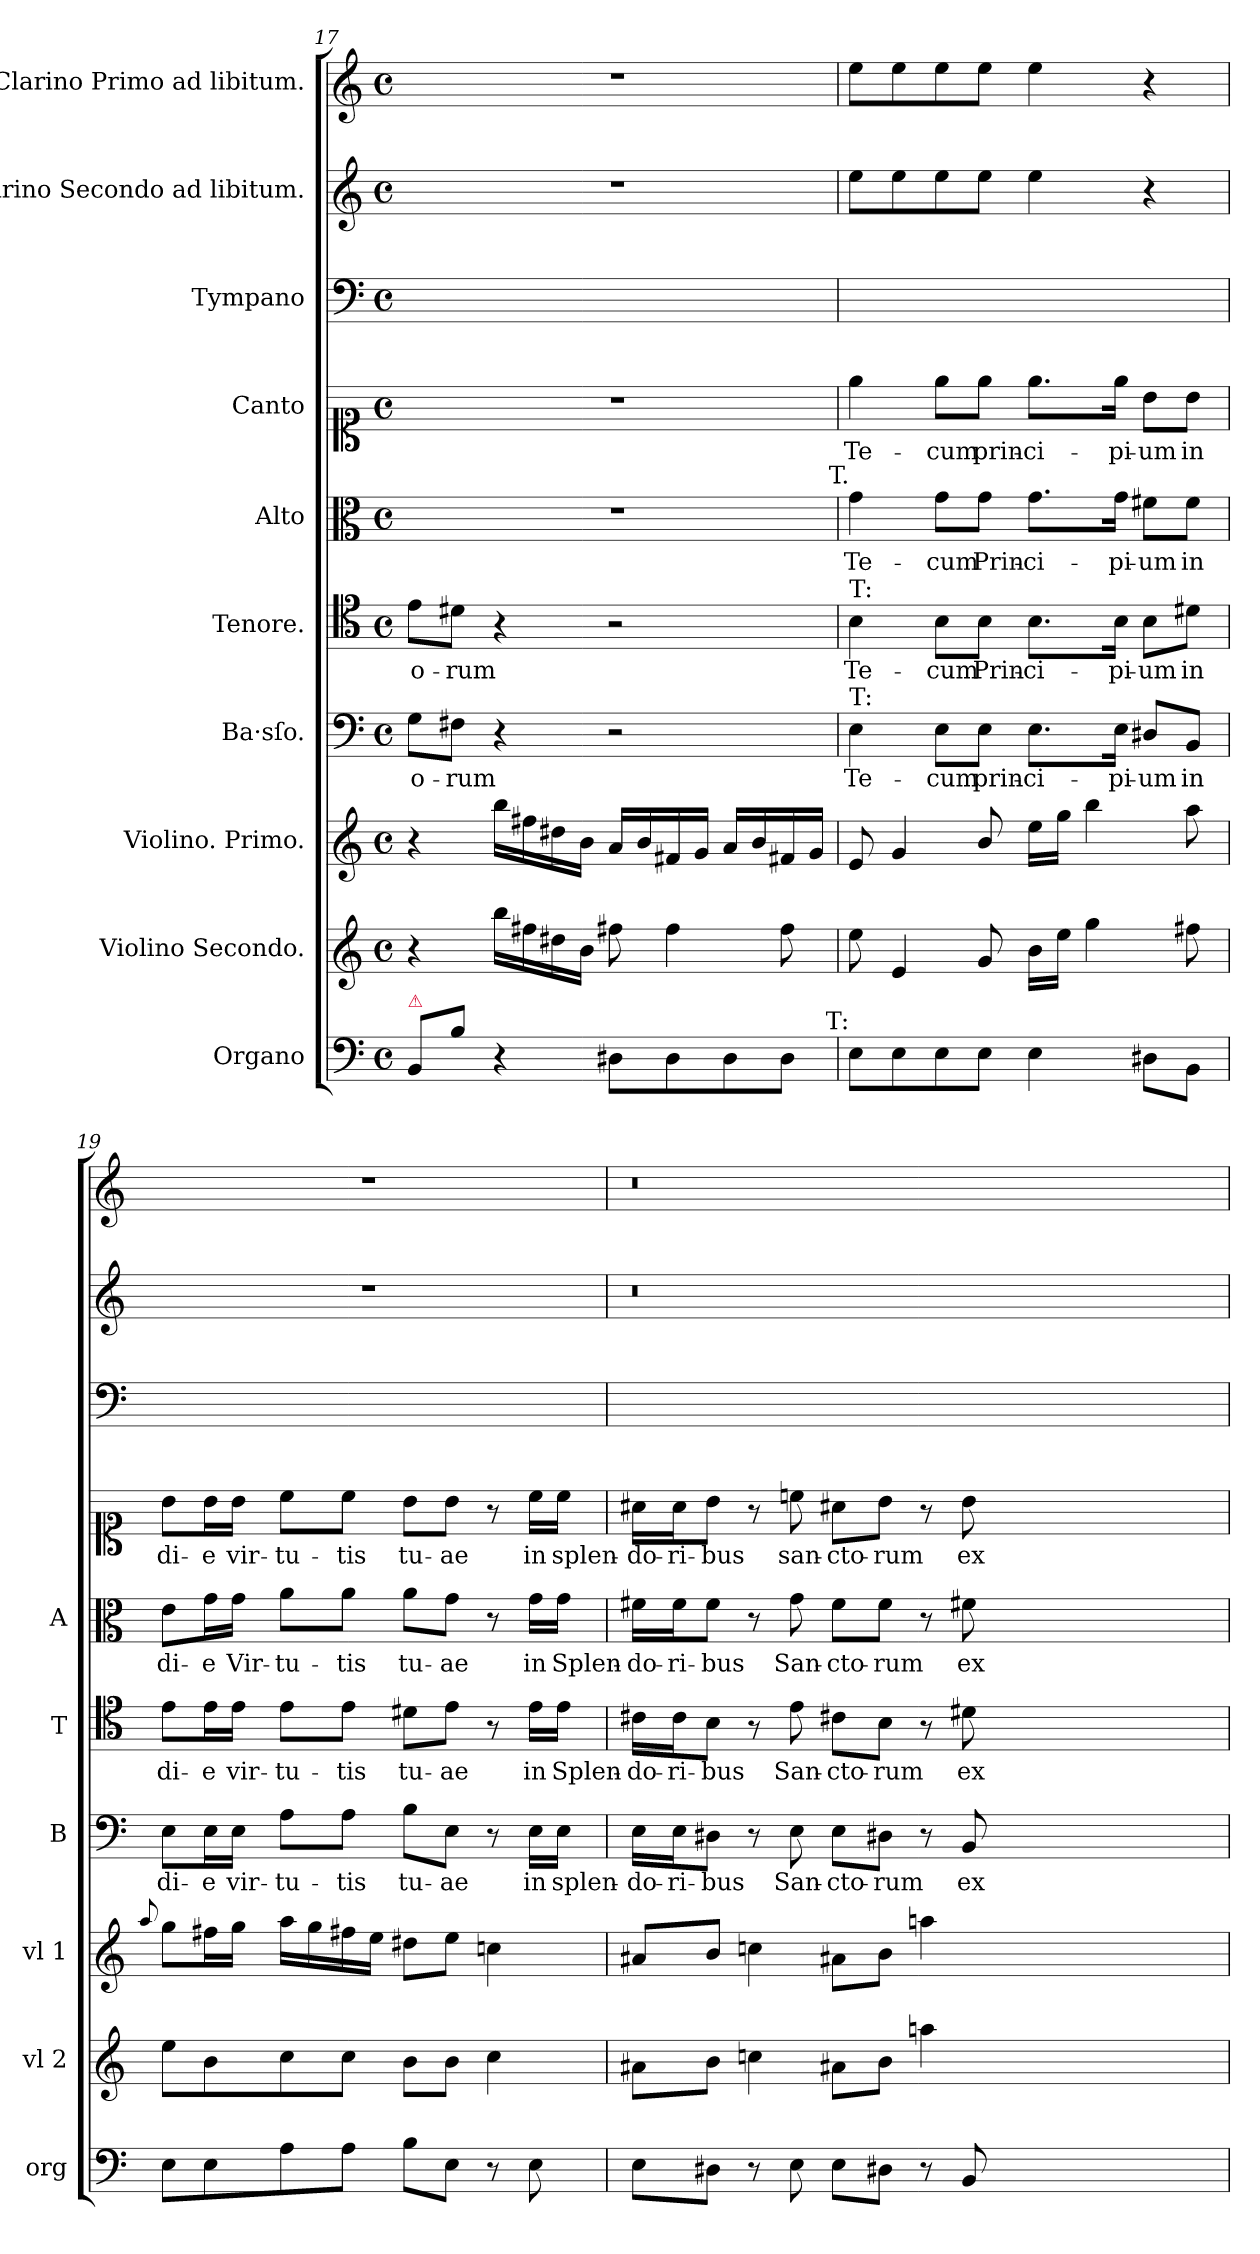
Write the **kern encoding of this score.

**kern	**kern	**dynam	**kern	**dynam	**kern	**text	**kern	**text	**kern	**text	**kern	**text	**kern	**kern	**kern
*part10	*part9	*part9	*part8	*part8	*part7	*part7	*part6	*part6	*part5	*part5	*part4	*part4	*part3	*part2	*part1
*staff10	*staff9	*staff9	*staff8	*staff8	*staff7	*staff7	*staff6	*staff6	*staff5	*staff5	*staff4	*staff4	*staff3	*staff2	*staff1
*I"Organo	*I"Violino Secondo.	*	*I"Violino. Primo.	*	*I"Ba·sſo.	*	*I"Tenore.	*	*I"Alto	*	*I"Canto	*	*I"Tympano	*I"Clarino Secondo ad libitum.	*I"Clarino Primo ad libitum.
*I'org	*I'vl 2	*	*I'vl 1	*	*I'B	*	*I'T	*	*I'A	*	*	*	*	*	*
*clefF4	*clefG2	*	*clefG2	*	*clefF4	*	*clefC4	*	*clefC3	*	*clefC1	*	*clefF4	*clefG2	*clefG2
*k[]	*k[]	*	*k[]	*	*k[]	*	*k[]	*	*k[]	*	*k[]	*	*k[]	*k[]	*k[]
*C:	*C:	*	*C:	*	*C:	*	*C:	*	*C:	*	*C:	*	*C:	*C:	*C:
*M4/4	*M4/4	*	*M4/4	*	*M4/4	*	*M4/4	*	*M4/4	*	*M4/4	*	*M4/4	*M4/4	*M4/4
*met(c)	*met(c)	*	*met(c)	*	*met(c)	*	*met(c)	*	*met(c)	*	*met(c)	*	*met(c)	*met(c)	*met(c)
=17	=17	=17	=17	=17	=17	=17	=17	=17	=17	=17	=17	=17	=17	=17	=17
!LO:TX:a:color=crimson:t=⚠	!	!	!	!	!	!	!	!	!	!	!	!	!	!	!
8BB/L	4r	.	4r	.	8G\L	-o-	8e\L	-o-	1r	.	1r	.	1ryy	1r	1r
8B\J	.	.	.	.	8F#X\J	-rum	8d#X\J	-rum	.	.	.	.	.	.	.
!	!	!LO:DY:b:rj	!	!LO:DY:b	!	!	!	!	!	!	!	!	!	!	!
4r	16bb\LL	f&colon;	16bb\LL	f&colon;	4r	.	4r	.	.	.	.	.	.	.	.
.	16ff#X\	.	16ff#X\	.	.	.	.	.	.	.	.	.	.	.	.
.	16dd#X\	.	16dd#X\	.	.	.	.	.	.	.	.	.	.	.	.
.	16b\JJ	.	16b\JJ	.	.	.	.	.	.	.	.	.	.	.	.
8D#X\L	8ff#X\	.	16a/LL	.	2r	.	2r	.	.	.	.	.	.	.	.
.	.	.	16b/	.	.	.	.	.	.	.	.	.	.	.	.
8D#\	4ff#\	.	16f#X/	.	.	.	.	.	.	.	.	.	.	.	.
.	.	.	16g/JJ	.	.	.	.	.	.	.	.	.	.	.	.
8D#\	.	.	16a/LL	.	.	.	.	.	.	.	.	.	.	.	.
.	.	.	16b/	.	.	.	.	.	.	.	.	.	.	.	.
8D#\J	8ff#\	.	16f#X/	.	.	.	.	.	.	.	.	.	.	.	.
.	.	.	16g/JJ	.	.	.	.	.	.	.	.	.	.	.	.
=18	=18	=18	=18	=18	=18	=18	=18	=18	=18	=18	=18	=18	=18	=18	=18
!	!	!	!	!	!	!	!	!	!LO:TX:a:rj:t=T.	!	!	!	!	!	!
!	!	!	!	!	!	!	!LO:TX:a:t=T&colon;	!	!	!	!	!	!	!	!
!	!	!	!	!	!LO:TX:a:t=T&colon;	!	!	!	!	!	!	!	!	!	!
!LO:TX:a:rj:t=T&colon;	!	!	!	!	!	!	!	!	!	!	!	!	!	!	!
8E\L	8ee\	.	8e/	.	4E\	Te-	4B\	Te-	4g\	Te-	4ee\	Te-	1ryy	8ee\L	8ee\L
8E\	4e/	.	4g/	.	.	.	.	.	.	.	.	.	.	8ee\	8ee\
8E\	.	.	.	.	8E\L	-cum	8B\L	-cum	8g\L	-cum	8ee\L	-cum	.	8ee\	8ee\
8E\J	8g/	.	8b/	.	8E\J	prin-	8B\J	Prin-	8g\J	Prin-	8ee\J	prin-	.	8ee\J	8ee\J
4E\	16b\LL	.	16ee\LL	.	8.E\L	-ci-	8.B\L	-ci-	8.g\L	-ci-	8.ee\L	-ci-	.	4ee\	4ee\
.	16ee\JJ	.	16gg\JJ	.	.	.	.	.	.	.	.	.	.	.	.
.	4gg\	.	4bb\	.	.	.	.	.	.	.	.	.	.	.	.
.	.	.	.	.	16E\Jk	-pi-	16B\Jk	-pi-	16g\Jk	-pi-	16ee\Jk	-pi-	.	.	.
8D#X\L	.	.	.	.	8D#X/L	-um	8B\L	-um	8f#X\L	-um	8b\L	-um	.	4r	4r
8BB\J	8ff#X\	.	8aa\	.	8BB/J	in	8d#X\J	in	8f#\J	in	8b\J	in	.	.	.
=19	=19	=19	=19	=19	=19	=19	=19	=19	=19	=19	=19	=19	=19	=19	=19
.	.	.	8qqaa/	.	.	.	.	.	.	.	.	.	.	.	.
8E\L	8ee\L	.	8gg\L	.	8E\L	di-	8e\L	di-	8e\L	di-	8b\L	di-	1ryy	1r	1r
8E\	8b\	.	16ff#X\L	.	16E\L	-e	16e\L	-e	16g\L	-e	16b\L	-e	.	.	.
.	.	.	16gg\JJ	.	16E\JJ	vir-	16e\JJ	vir-	16g\JJ	Vir-	16b\JJ	vir-	.	.	.
8A\	8cc\	.	16aa\LL	.	8A\L	-tu-	8e\L	-tu-	8a\L	-tu-	8cc\L	-tu-	.	.	.
.	.	.	16gg\	.	.	.	.	.	.	.	.	.	.	.	.
8A\J	8cc\J	.	16ff#X\	.	8A\J	-tis	8e\J	-tis	8a\J	-tis	8cc\J	-tis	.	.	.
.	.	.	16ee\JJ	.	.	.	.	.	.	.	.	.	.	.	.
8B\L	8b\L	.	8dd#X\L	.	8B\L	tu-	8d#X\L	tu-	8a\L	tu-	8b\L	tu-	.	.	.
8E\J	8b\J	.	8ee\J	.	8E\J	ae	8e\J	-ae	8g\J	-ae	8b\J	-ae	.	.	.
8r	4cc\	.	4ccn\	.	8r	.	8r	.	8r	.	8r	.	.	.	.
8E\	.	.	.	.	16E\LL	in	16e\LL	in	16g\LL	in	16cc\LL	in	.	.	.
.	.	.	.	.	16E\JJ	splen-	16e\JJ	Splen-	16g\JJ	Splen-	16cc\JJ	splen-	.	.	.
=20	=20	=20	=20	=20	=20	=20	=20	=20	=20	=20	=20	=20	=20	=20	=20
8E\L	8a#X\L	.	8a#X/L	.	16E\LL	-do-	16c#X\LL	-do-	16f#X\LL	-do-	16a#X\LL	-do-	1ryy	0.r	0.r
.	.	.	.	.	16E\J	-ri-	16c#\J	-ri-	16f#\J	-ri-	16a#\J	-ri-	.	.	.
8D#X\J	8b\J	.	8b/J	.	8D#X\J	-bus	8B\J	-bus	8f#\J	-bus	8b\J	-bus	.	.	.
8r	4ccn\	.	4ccn\	.	8r	.	8r	.	8r	.	8r	.	.	.	.
8E\	.	.	.	.	8E\	San-	8e\	San-	8g\	San-	8ccn\	san-	.	.	.
8E\L	8a#X\L	.	8a#X\L	.	8E\L	-cto-	8c#X\L	-cto-	8f#\L	-cto-	8a#X\L	-cto-	.	.	.
8D#X\J	8b\J	.	8b\J	.	8D#X\J	-rum	8B\J	-rum	8f#\J	-rum	8b\J	-rum	.	.	.
8r	4aan\	.	4aan\	.	8r	.	8r	.	8r	.	8r	.	.	.	.
8BB/	.	.	.	.	8BB/	ex	8d#X\	ex	8f#X\	ex	8b\	ex	.	.	.
0ryy	0ryy	.	0ryy	.	0ryy	.	0ryy	.	0ryy	.	0ryy	.	0ryy	.	.
=	=	=	=	=	=	=	=	=	=	=	=	=	=	=	=
*-	*-	*-	*-	*-	*-	*-	*-	*-	*-	*-	*-	*-	*-	*-	*-
